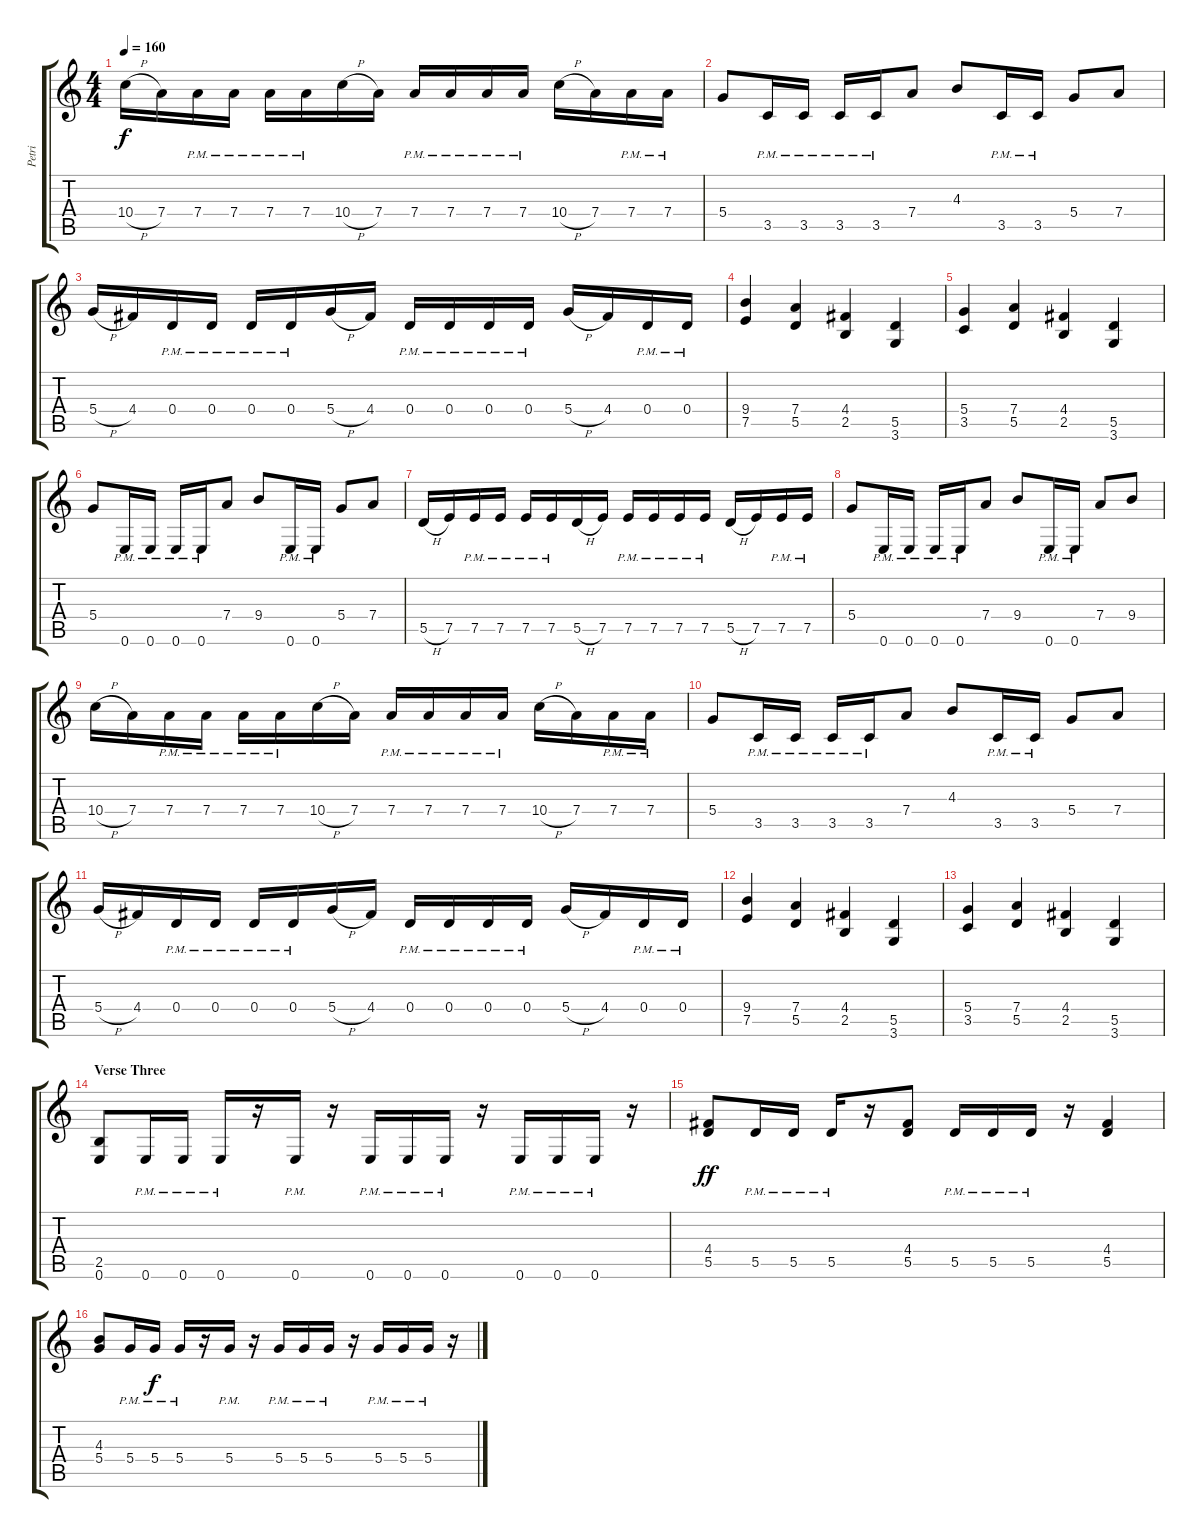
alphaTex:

\track ("Petri" "Petri") {instrument distortionguitar}
\staff {score tabs}
\tuning (E4 B3 G3 D3 A2 E2) {hide}
\ts (4 4)
\tempo 160
\clef g2
\ks c
10.4{h}.16{dy f} 7.4.16 7.4{pm}.16 7.4{pm}.16 7.4{pm}.16 7.4{pm}.16 10.4{h}.16 7.4.16 7.4{pm}.16 7.4{pm}.16 7.4{pm}.16 7.4{pm}.16 10.4{h}.16 7.4.16 7.4{pm}.16 7.4{pm}.16 |
5.4.8 3.5{pm}.16 3.5{pm}.16 3.5{pm}.16 3.5{pm}.16 7.4.8 4.3.8 3.5{pm}.16 3.5{pm}.16 5.4.8 7.4.8 |
5.4{h}.16 4.4.16 0.4{pm}.16 0.4{pm}.16 0.4{pm}.16 0.4{pm}.16 5.4{h}.16 4.4.16 0.4{pm}.16 0.4{pm}.16 0.4{pm}.16 0.4{pm}.16 5.4{h}.16 4.4.16 0.4{pm}.16 0.4{pm}.16 |
(9.4 7.5).4 (7.4 5.5).4 (4.4 2.5).4 (5.5 3.6).4 |
(5.4 3.5).4 (7.4 5.5).4 (4.4 2.5).4 (5.5 3.6).4 |
5.4.8 0.6{pm}.16 0.6{pm}.16 0.6{pm}.16 0.6{pm}.16 7.4.8 9.4.8 0.6{pm}.16 0.6{pm}.16 5.4.8 7.4.8 |
5.5{h}.16 7.5.16 7.5{pm}.16 7.5{pm}.16 7.5{pm}.16 7.5{pm}.16 5.5{h}.16 7.5.16 7.5{pm}.16 7.5{pm}.16 7.5{pm}.16 7.5{pm}.16 5.5{h}.16 7.5.16 7.5{pm}.16 7.5{pm}.16 |
5.4.8 0.6{pm}.16 0.6{pm}.16 0.6{pm}.16 0.6{pm}.16 7.4.8 9.4.8 0.6{pm}.16 0.6{pm}.16 7.4.8 9.4.8 |
10.4{h}.16 7.4.16 7.4{pm}.16 7.4{pm}.16 7.4{pm}.16 7.4{pm}.16 10.4{h}.16 7.4.16 7.4{pm}.16 7.4{pm}.16 7.4{pm}.16 7.4{pm}.16 10.4{h}.16 7.4.16 7.4{pm}.16 7.4{pm}.16 |
5.4.8 3.5{pm}.16 3.5{pm}.16 3.5{pm}.16 3.5{pm}.16 7.4.8 4.3.8 3.5{pm}.16 3.5{pm}.16 5.4.8 7.4.8 |
5.4{h}.16 4.4.16 0.4{pm}.16 0.4{pm}.16 0.4{pm}.16 0.4{pm}.16 5.4{h}.16 4.4.16 0.4{pm}.16 0.4{pm}.16 0.4{pm}.16 0.4{pm}.16 5.4{h}.16 4.4.16 0.4{pm}.16 0.4{pm}.16 |
(9.4 7.5).4 (7.4 5.5).4 (4.4 2.5).4 (5.5 3.6).4 |
(5.4 3.5).4 (7.4 5.5).4 (4.4 2.5).4 (5.5 3.6).4 |
\section ("" "Verse Three")
(2.5 0.6).8 0.6{pm}.16 0.6{pm}.16 0.6{pm}.16 r.16 0.6{pm}.16 r.16 0.6{pm}.16 0.6{pm}.16 0.6{pm}.16 r.16 0.6{pm}.16 0.6{pm}.16 0.6{pm}.16 r.16 |
(4.4 5.5).8{dy ff} 5.5{pm}.16 5.5{pm}.16 5.5{pm}.16 r.16 (4.4 5.5).8 5.5{pm}.16 5.5{pm}.16 5.5{pm}.16 r.16 (4.4 5.5).4 |
(4.3 5.4).8 5.4{pm}.16 5.4{pm}.16{dy f} 5.4{pm}.16 r.16 5.4{pm}.16 r.16 5.4{pm}.16 5.4{pm}.16 5.4{pm}.16 r.16 5.4{pm}.16 5.4{pm}.16 5.4{pm}.16 r.16
